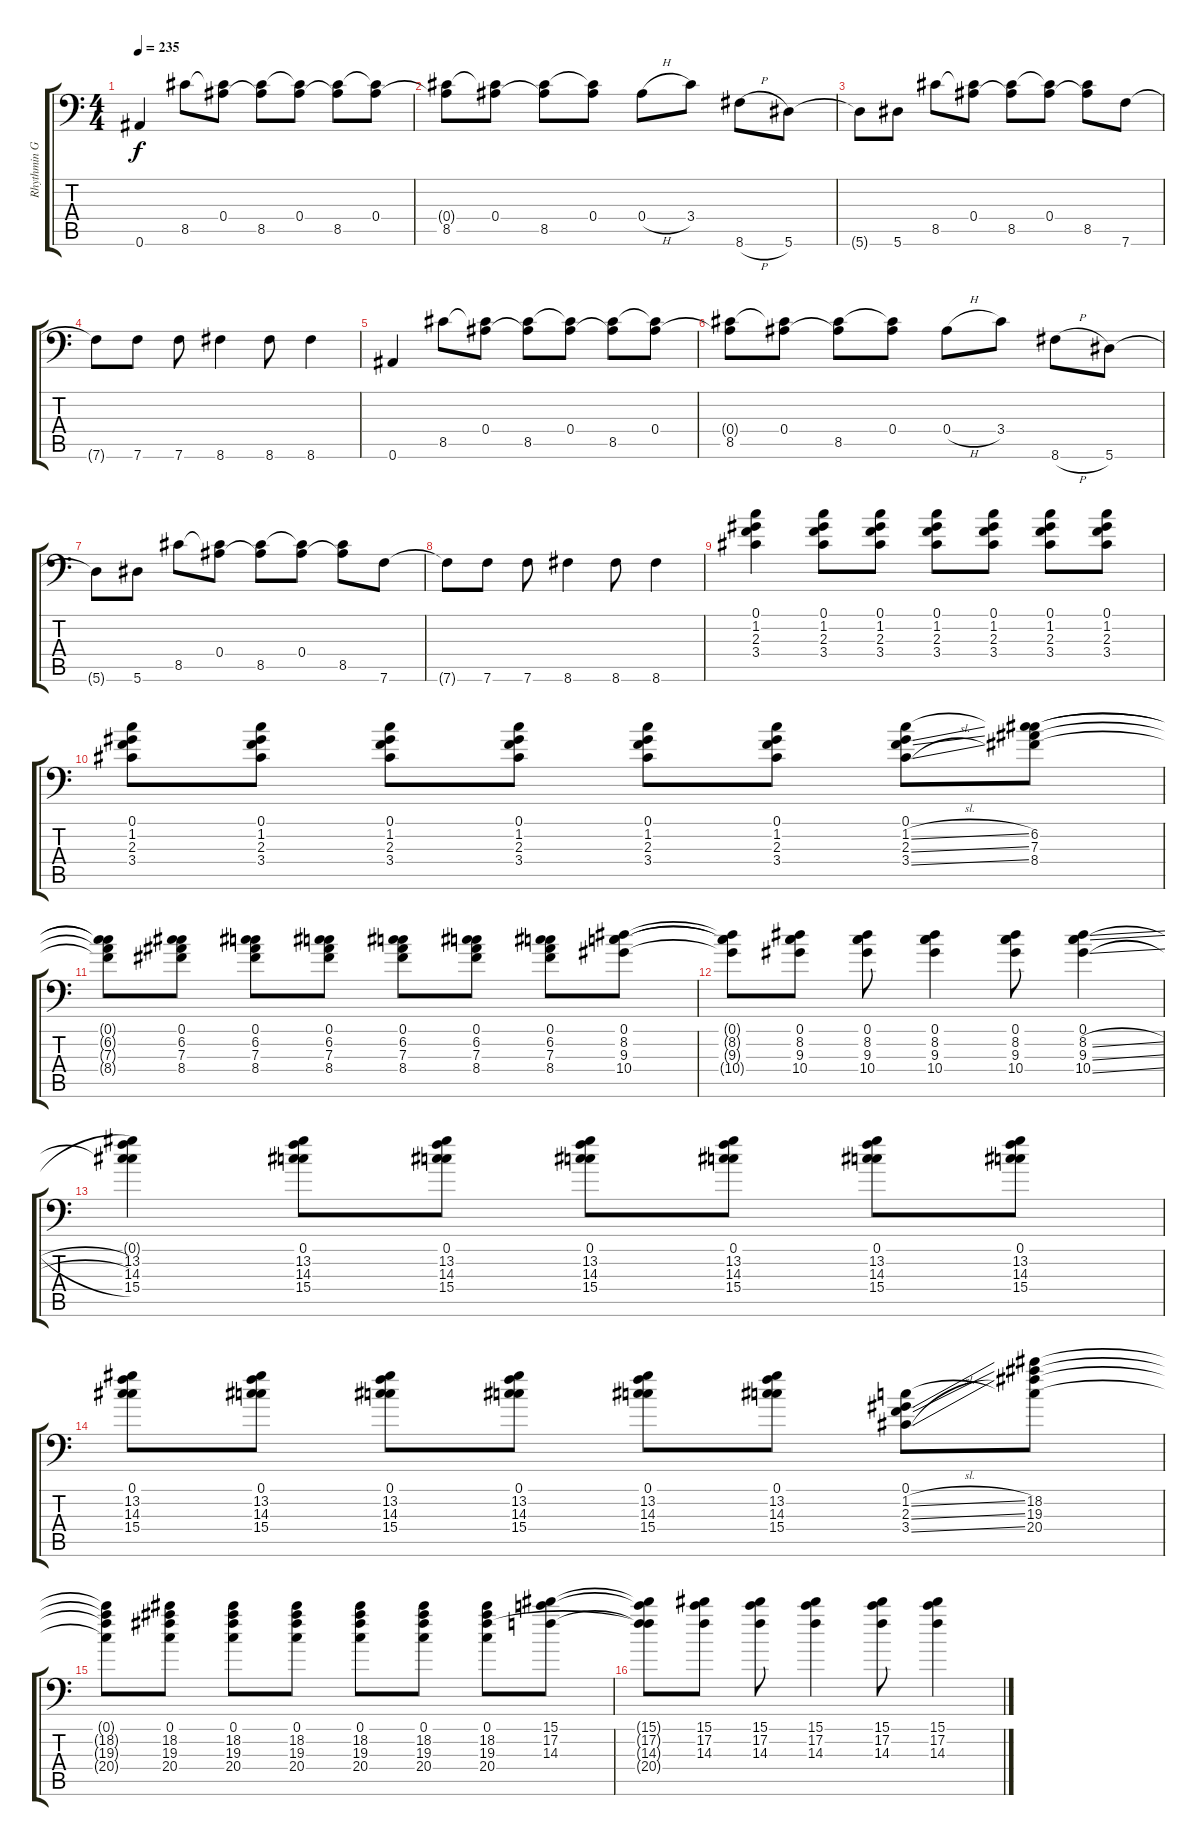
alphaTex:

\track ("Rhythmin Guitar #1" "Rhythmin G") {instrument overdrivenguitar}
\staff {score tabs}
\tuning (C4 G3 Eb3 Bb2 F2 Bb1) {hide}
\ts (4 4)
\tempo 235
\clef f4
\ks c
0.6.4{dy f} 8.5.8 (0.4 8.5{t}).8 (0.4{t} 8.5).8 (0.4 8.5{t}).8 (0.4{t} 8.5).8 (0.4 8.5{t}).8 |
(0.4{t} 8.5).8 (0.4 8.5{t}).8 (0.4{t} 8.5).8 (0.4 8.5{t}).8 0.4{h}.8 3.4.8 8.6{h}.8 5.6.8 |
5.6{t}.8 5.6.8 8.5.8 (0.4 8.5{t}).8 (0.4{t} 8.5).8 (0.4 8.5{t}).8 (0.4{t} 8.5).8 7.6.8 |
7.6{t}.8 7.6.8 7.6.8 8.6.4 8.6.8 8.6.4 |
0.6.4 8.5.8 (0.4 8.5{t}).8 (0.4{t} 8.5).8 (0.4 8.5{t}).8 (0.4{t} 8.5).8 (0.4 8.5{t}).8 |
(0.4{t} 8.5).8 (0.4 8.5{t}).8 (0.4{t} 8.5).8 (0.4 8.5{t}).8 0.4{h}.8 3.4.8 8.6{h}.8 5.6.8 |
5.6{t}.8 5.6.8 8.5.8 (0.4 8.5{t}).8 (0.4{t} 8.5).8 (0.4 8.5{t}).8 (0.4{t} 8.5).8 7.6.8 |
7.6{t}.8 7.6.8 7.6.8 8.6.4 8.6.8 8.6.4 |
(0.1 1.2 2.3 3.4).4 (0.1 1.2 2.3 3.4).8 (0.1 1.2 2.3 3.4).8 (0.1 1.2 2.3 3.4).8 (0.1 1.2 2.3 3.4).8 (0.1 1.2 2.3 3.4).8 (0.1 1.2 2.3 3.4).8 |
(0.1 1.2 2.3 3.4).8 (0.1 1.2 2.3 3.4).8 (0.1 1.2 2.3 3.4).8 (0.1 1.2 2.3 3.4).8 (0.1 1.2 2.3 3.4).8 (0.1 1.2 2.3 3.4).8 (0.1 1.2{sl} 2.3{sl} 3.4{sl}).8 (0.1{t} 6.2 7.3 8.4).8 |
(0.1{t} 6.2{t} 7.3{t} 8.4{t}).8 (0.1 6.2 7.3 8.4).8 (0.1 6.2 7.3 8.4).8 (0.1 6.2 7.3 8.4).8 (0.1 6.2 7.3 8.4).8 (0.1 6.2 7.3 8.4).8 (0.1 6.2 7.3 8.4).8 (0.1 8.2 9.3 10.4).8 |
(0.1{t} 8.2{t} 9.3{t} 10.4{t}).8 (0.1 8.2 9.3 10.4).8 (0.1 8.2 9.3 10.4).8 (0.1 8.2 9.3 10.4).4 (0.1 8.2 9.3 10.4).8 (0.1 8.2{sl} 9.3{sl} 10.4{sl}).4 |
(0.1{t} 13.2 14.3 15.4).4 (0.1 13.2 14.3 15.4).8 (0.1 13.2 14.3 15.4).8 (0.1 13.2 14.3 15.4).8 (0.1 13.2 14.3 15.4).8 (0.1 13.2 14.3 15.4).8 (0.1 13.2 14.3 15.4).8 |
(0.1 13.2 14.3 15.4).8 (0.1 13.2 14.3 15.4).8 (0.1 13.2 14.3 15.4).8 (0.1 13.2 14.3 15.4).8 (0.1 13.2 14.3 15.4).8 (0.1 13.2 14.3 15.4).8 (0.1 1.2{sl} 2.3{sl} 3.4{sl}).8 (0.1{t} 18.2 19.3 20.4).8 |
(0.1{t} 18.2{t} 19.3{t} 20.4{t}).8 (0.1 18.2 19.3 20.4).8 (0.1 18.2 19.3 20.4).8 (0.1 18.2 19.3 20.4).8 (0.1 18.2 19.3 20.4).8 (0.1 18.2 19.3 20.4).8 (0.1 18.2 19.3 20.4).8 (15.1 17.2 14.3).8 |
(15.1{t} 17.2{t} 14.3{t} 20.4{t}).8 (15.1 17.2 14.3).8 (15.1 17.2 14.3).8 (15.1 17.2 14.3).4 (15.1 17.2 14.3).8 (15.1 17.2 14.3).4
